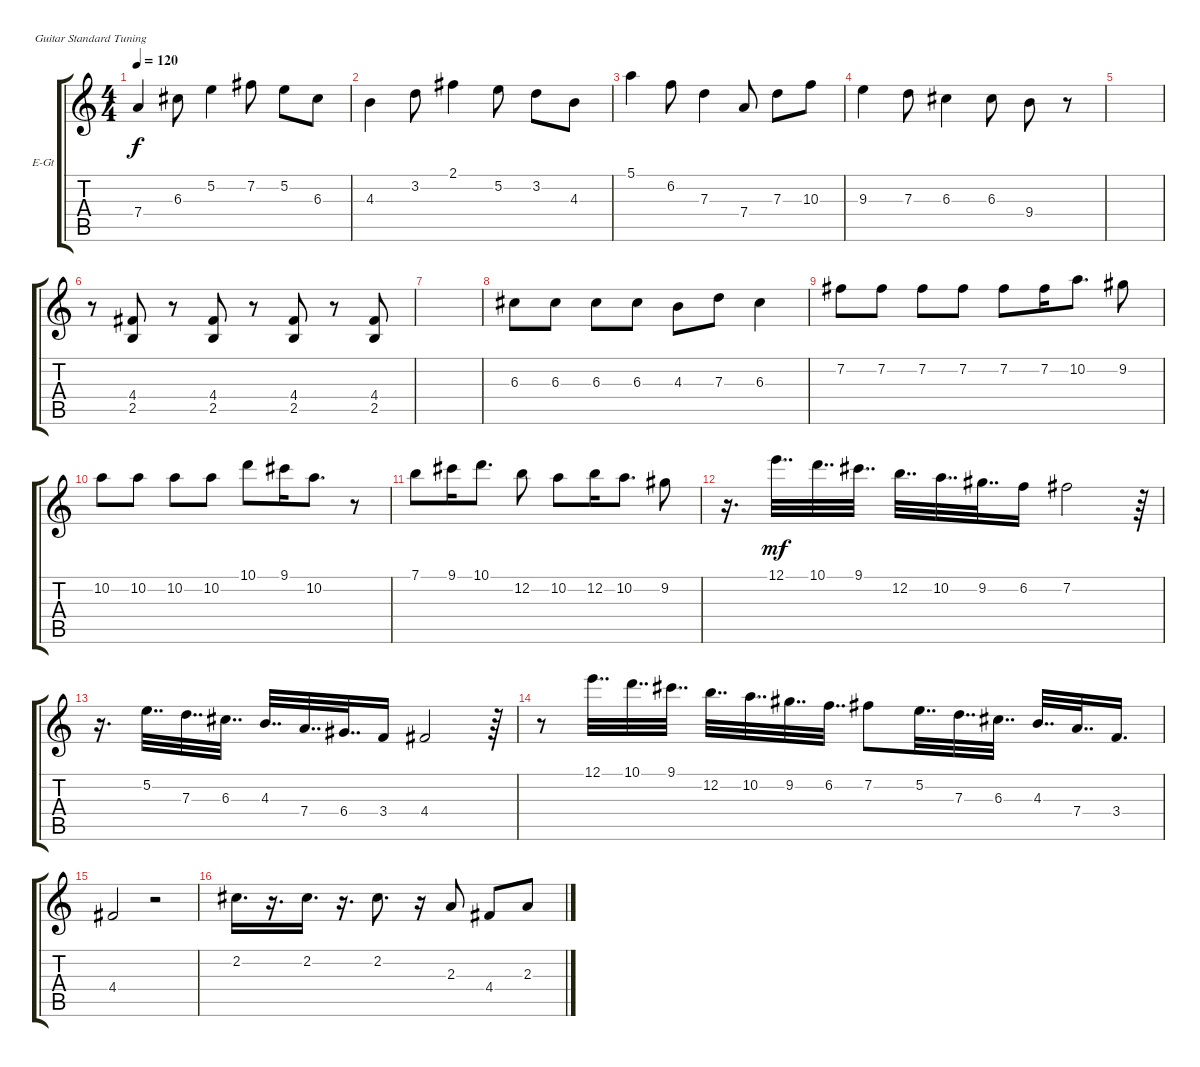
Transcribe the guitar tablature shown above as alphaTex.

\defaultSystemsLayout 4
\bracketExtendMode groupsimilarinstruments
\firstSystemTrackNameOrientation horizontal
\otherSystemsTrackNameOrientation horizontal
\track ("Electric Guitar" "E-Gt") {instrument distortionguitar}
\staff {score tabs}
\tuning (E4 B3 G3 D3 A2 E2)
\ts (4 4)
\tempo 120
\clef g2
\ks c
7.4.4{dy f} 6.3.8 5.2.4 7.2.8 5.2.8 6.3.8 |
4.3.4 3.2.8 2.1.4 5.2.8 3.2.8 4.3.8 |
5.1.4 6.2.8 7.3.4 7.4.8 7.3.8 10.3.8 |
9.3.4 7.3.8 6.3.4 6.3.8 9.4.8 r.8 |
|
r.8 (4.4 2.5).8 r.8 (4.4 2.5).8 r.8 (4.4 2.5).8 r.8 (4.4 2.5).8 |
|
6.3.8 6.3.8 6.3.8 6.3.8 4.3.8 7.3.8 6.3.4 |
7.2.8 7.2.8 7.2.8 7.2.8 7.2.8 7.2.16 10.2.8{d} 9.2.8 |
10.2.8 10.2.8 10.2.8 10.2.8 10.1.8 9.1.16 10.2.8{d} r.8 |
7.1.8 9.1.16 10.1.8{d} 12.2.8 10.2.8 12.2.16 10.2.8{d} 9.2.8 |
r.16{d} 12.1.32{dd dy mf} 10.1.32{dd} 9.1.32{dd} 12.2.32{dd} 10.2.32{dd} 9.2.32{dd} 6.2.16 7.2.2 r.64 |
r.16{d} 5.2.32{dd} 7.3.32{dd} 6.3.32{dd} 4.3.32{dd} 7.4.32{dd} 6.4.32{dd} 3.4.16 4.4.2 r.64 |
r.8 12.1.32{dd} 10.1.32{dd} 9.1.32{dd} 12.2.32{dd} 10.2.32{dd} 9.2.32{dd} 6.2.32{dd} 7.2.8 5.2.32{dd} 7.3.32{dd} 6.3.32{dd} 4.3.32{dd} 7.4.32{dd} 3.4.16{d} |
4.4.2 r.2 |
2.2.16{d} r.16{d} 2.2.16{d} r.16{d} 2.2.8{d} r.16 2.3.8 4.4.8 2.3.8
